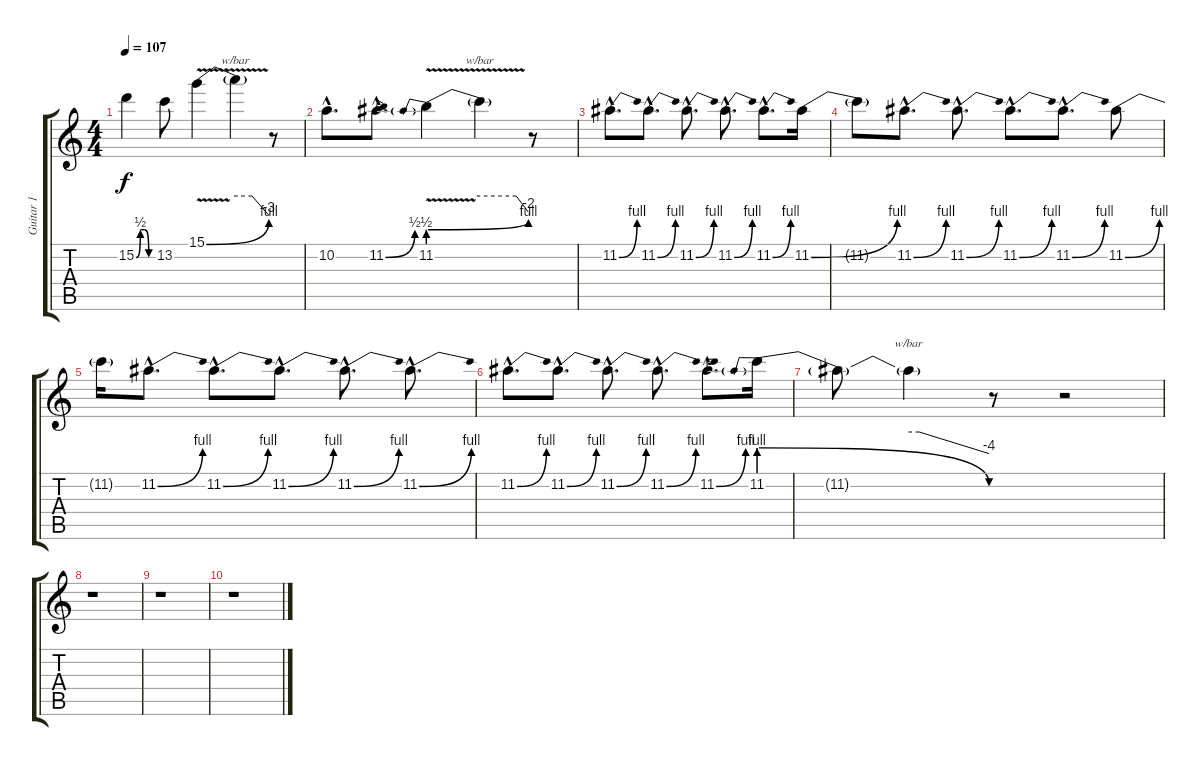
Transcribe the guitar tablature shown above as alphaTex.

\track ("Guitar 1" "Guitar 1") {instrument overdrivenguitar}
\staff {score tabs}
\tuning (E4 B3 G3 D3 A2 E2) {hide}
\ts (4 4)
\tempo 107
\clef g2
\ks c
15.2{be (custom 0 0 15 2 30 2 45 0 60 0)}.4{dy f} 13.2.8 15.1{be (bend 0 0 60 4) v}.4 15.1{t}.4{tbe (custom default 0 0 30 0 60 -12)} r.8 |
10.2{hac}.8{d} 11.2{be (bend 0 0 60 2) hac}.8{d} 11.2{be (prebendbend 0 2 60 4) v}.4 11.2{t}.4{tbe (custom default 0 0 45 0 60 -8)} r.8 |
11.2{be (bend 0 0 60 4) hac}.8{d} 11.2{be (bend 0 0 60 4) hac}.8{d} 11.2{be (bend 0 0 60 4) hac}.8{d} 11.2{be (bend 0 0 60 4) hac}.8{d} 11.2{be (bend 0 0 60 4) hac}.8{d} 11.2{be (bend 0 0 60 4)}.16 |
11.2{t}.8 11.2{be (bend 0 0 60 4) hac}.8{d} 11.2{be (bend 0 0 60 4) hac}.8{d} 11.2{be (bend 0 0 60 4) hac}.8{d} 11.2{be (bend 0 0 60 4) hac}.8{d} 11.2{be (bend 0 0 60 4)}.8 |
11.2{t}.16 11.2{be (bend 0 0 60 4) hac}.8{d} 11.2{be (bend 0 0 60 4) hac}.8{d} 11.2{be (bend 0 0 60 4) hac}.8{d} 11.2{be (bend 0 0 60 4) hac}.8{d} 11.2{be (bend 0 0 60 4) hac}.8{d} |
11.2{be (bend 0 0 60 4) hac}.8{d} 11.2{be (bend 0 0 60 4) hac}.8{d} 11.2{be (bend 0 0 60 4) hac}.8{d} 11.2{be (bend 0 0 60 4) hac}.8{d} 11.2{be (bend 0 0 60 4) hac}.8{d} 11.2{be (prebendrelease 0 4 60 0)}.16 |
11.2{t}.8 11.2{t}.4{tbe (custom default 0 0 8 0 60 -16)} r.8 r.2 |
r.1 |
r.1 |
r.1
